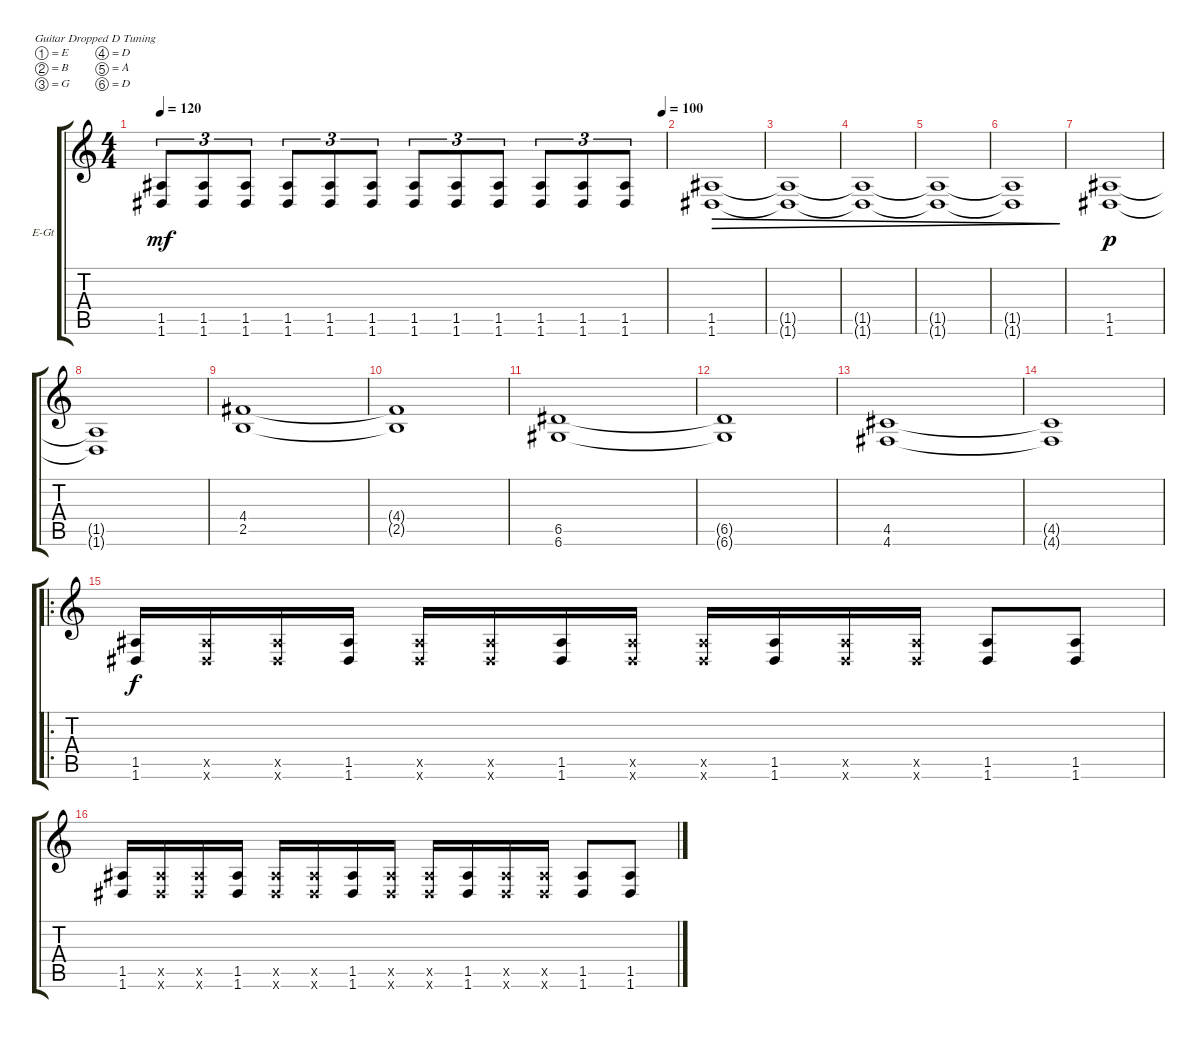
\defaultSystemsLayout 4
\bracketExtendMode groupsimilarinstruments
\firstSystemTrackNameOrientation horizontal
\otherSystemsTrackNameOrientation horizontal
\track ("Electric Guitar" "E-Gt") {instrument distortionguitar}
\staff {score tabs}
\tuning (E4 B3 G3 D3 A2 D2)
\ts (4 4)
\tempo 120
\tempo (100 0.99375)
\clef g2
\ks c
(1.6 1.5).8{tu (3 2) dy mf} (1.6 1.5).8{tu (3 2)} (1.6 1.5).8{tu (3 2)} (1.6 1.5).8{tu (3 2)} (1.6 1.5).8{tu (3 2)} (1.6 1.5).8{tu (3 2)} (1.6 1.5).8{tu (3 2)} (1.6 1.5).8{tu (3 2)} (1.6 1.5).8{tu (3 2)} (1.6 1.5).8{tu (3 2)} (1.6 1.5).8{tu (3 2)} (1.6 1.5).8{tu (3 2)} |
(1.6 1.5).1{dec} |
(1.6{t} 1.5{t}).1{dec} |
(1.6{t} 1.5{t}).1{dec} |
(1.6{t} 1.5{t}).1{dec} |
(1.6{t} 1.5{t}).1{dec} |
(1.6 1.5).1{dy p} |
(1.6{t} 1.5{t}).1 |
(2.5 4.4).1 |
(2.5{t} 4.4{t}).1 |
(6.6 6.5).1 |
(6.6{t} 6.5{t}).1 |
(4.6 4.5).1 |
(4.6{t} 4.5{t}).1 |
\ro
(1.6 1.5).16{dy f} (1.6{x} 1.5{x}).16 (1.6{x} 1.5{x}).16 (1.6 1.5).16 (1.6{x} 1.5{x}).16 (1.6{x} 1.5{x}).16 (1.6 1.5).16 (1.6{x} 1.5{x}).16 (1.6{x} 1.5{x}).16 (1.6 1.5).16 (1.6{x} 1.5{x}).16 (1.6{x} 1.5{x}).16 (1.6 1.5).8 (1.6 1.5).8 |
(1.6 1.5).16 (1.6{x} 1.5{x}).16 (1.6{x} 1.5{x}).16 (1.6 1.5).16 (1.6{x} 1.5{x}).16 (1.6{x} 1.5{x}).16 (1.6 1.5).16 (1.6{x} 1.5{x}).16 (1.6{x} 1.5{x}).16 (1.6 1.5).16 (1.6{x} 1.5{x}).16 (1.6{x} 1.5{x}).16 (1.6 1.5).8 (1.6 1.5).8
